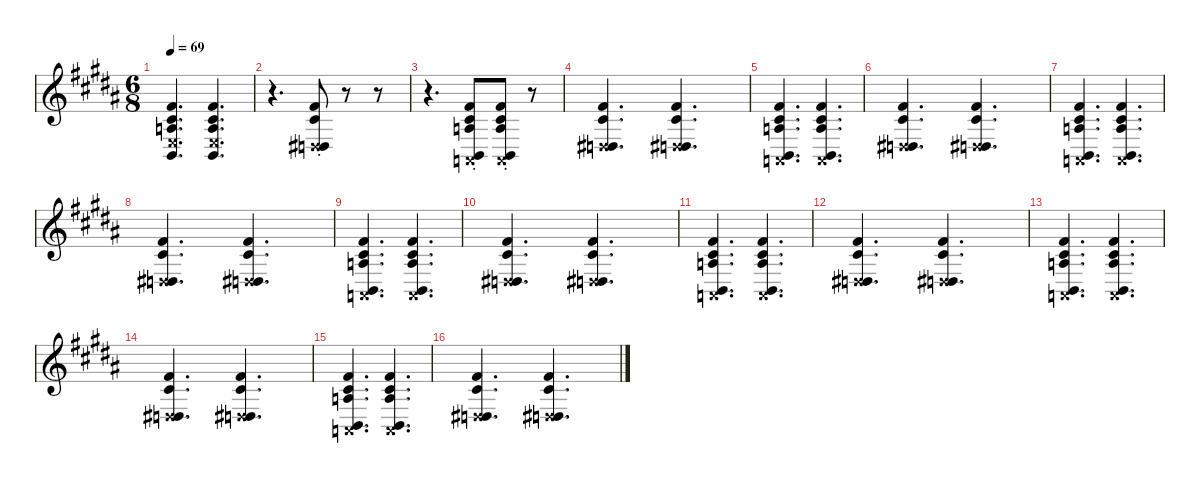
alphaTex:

\defaultSystemsLayout 4
\hideDynamics
\bracketExtendMode nobrackets
\singleTrackTrackNamePolicy hidden
\multiTrackTrackNamePolicy hidden
\firstSystemTrackNameMode fullname
\firstSystemTrackNameOrientation horizontal
\otherSystemsTrackNameOrientation horizontal
\track ("Keyboard" "el.pno.") {instrument electricgrandpiano}
\staff {score}
\tuning (E4 B3 G3 D3 A2 E2)
\ts (6 8)
\tempo 69
\clef g2
\ks b
(7.2{acc #} 6.3{acc #} 7.4{acc forcenatural} 7.5{x acc forcenatural} 7.6{acc forcenatural}).4{d dy fff beam Up} (7.2{acc #} 6.3{acc #} 7.4{acc forcenatural} 7.5{x acc forcenatural} 7.6{acc forcenatural}).4{d beam Up} |
r.4{d beam Down} (7.2{st acc #} 6.3{st acc #} 0.4{x acc forcenatural} 6.5{st acc #}).8{beam Up} r.8{beam Up} r.8{beam Up} |
r.4{d beam Down} (7.2{st acc #} 6.3{st acc #} 7.4{st acc forcenatural} 0.5{x acc forcenatural} 7.6{st acc forcenatural}).8{beam Up} (7.2{st acc #} 6.3{st acc #} 7.4{st acc forcenatural} 0.5{x acc forcenatural} 7.6{st acc forcenatural}).8{beam Up} r.8{beam Up} |
(7.2{acc #} 6.3{acc #} 0.4{x acc forcenatural} 6.5{acc #}).4{d beam Up} (7.2{acc #} 6.3{acc #} 0.4{x acc forcenatural} 6.5{acc #}).4{d beam Up} |
(7.2{acc #} 6.3{acc #} 7.4{acc forcenatural} 0.5{x acc forcenatural} 7.6{acc forcenatural}).4{d beam Up} (7.2{acc #} 6.3{acc #} 7.4{acc forcenatural} 0.5{x acc forcenatural} 7.6{acc forcenatural}).4{d beam Up} |
(7.2{acc #} 6.3{acc #} 0.4{x acc forcenatural} 6.5{acc #}).4{d beam Up} (7.2{acc #} 6.3{acc #} 0.4{x acc forcenatural} 6.5{acc #}).4{d beam Up} |
(7.2{acc #} 6.3{acc #} 7.4{acc forcenatural} 0.5{x acc forcenatural} 7.6{acc forcenatural}).4{d beam Up} (7.2{acc #} 6.3{acc #} 7.4{acc forcenatural} 0.5{x acc forcenatural} 7.6{acc forcenatural}).4{d beam Up} |
(7.2{acc #} 6.3{acc #} 0.4{x acc forcenatural} 6.5{acc #}).4{d beam Up} (7.2{acc #} 6.3{acc #} 0.4{x acc forcenatural} 6.5{acc #}).4{d beam Up} |
(7.2{acc #} 6.3{acc #} 7.4{acc forcenatural} 0.5{x acc forcenatural} 7.6{acc forcenatural}).4{d beam Up} (7.2{acc #} 6.3{acc #} 7.4{acc forcenatural} 0.5{x acc forcenatural} 7.6{acc forcenatural}).4{d beam Up} |
(7.2{acc #} 6.3{acc #} 0.4{x acc forcenatural} 6.5{acc #}).4{d beam Up} (7.2{acc #} 6.3{acc #} 0.4{x acc forcenatural} 6.5{acc #}).4{d beam Up} |
(7.2{acc #} 6.3{acc #} 7.4{acc forcenatural} 0.5{x acc forcenatural} 7.6{acc forcenatural}).4{d beam Up} (7.2{acc #} 6.3{acc #} 7.4{acc forcenatural} 0.5{x acc forcenatural} 7.6{acc forcenatural}).4{d beam Up} |
(7.2{acc #} 6.3{acc #} 0.4{x acc forcenatural} 6.5{acc #}).4{d beam Up} (7.2{acc #} 6.3{acc #} 0.4{x acc forcenatural} 6.5{acc #}).4{d beam Up} |
(7.2{acc #} 6.3{acc #} 7.4{acc forcenatural} 0.5{x acc forcenatural} 7.6{acc forcenatural}).4{d beam Up} (7.2{acc #} 6.3{acc #} 7.4{acc forcenatural} 0.5{x acc forcenatural} 7.6{acc forcenatural}).4{d beam Up} |
(7.2{acc #} 6.3{acc #} 0.4{x acc forcenatural} 6.5{acc #}).4{d beam Up} (7.2{acc #} 6.3{acc #} 0.4{x acc forcenatural} 6.5{acc #}).4{d beam Up} |
(7.2{acc #} 6.3{acc #} 7.4{acc forcenatural} 0.5{x acc forcenatural} 7.6{acc forcenatural}).4{d beam Up} (7.2{acc #} 6.3{acc #} 7.4{acc forcenatural} 0.5{x acc forcenatural} 7.6{acc forcenatural}).4{d beam Up} |
(7.2{acc #} 6.3{acc #} 0.4{x acc forcenatural} 6.5{acc #}).4{d beam Up} (7.2{acc #} 6.3{acc #} 0.4{x acc forcenatural} 6.5{acc #}).4{d beam Up}
